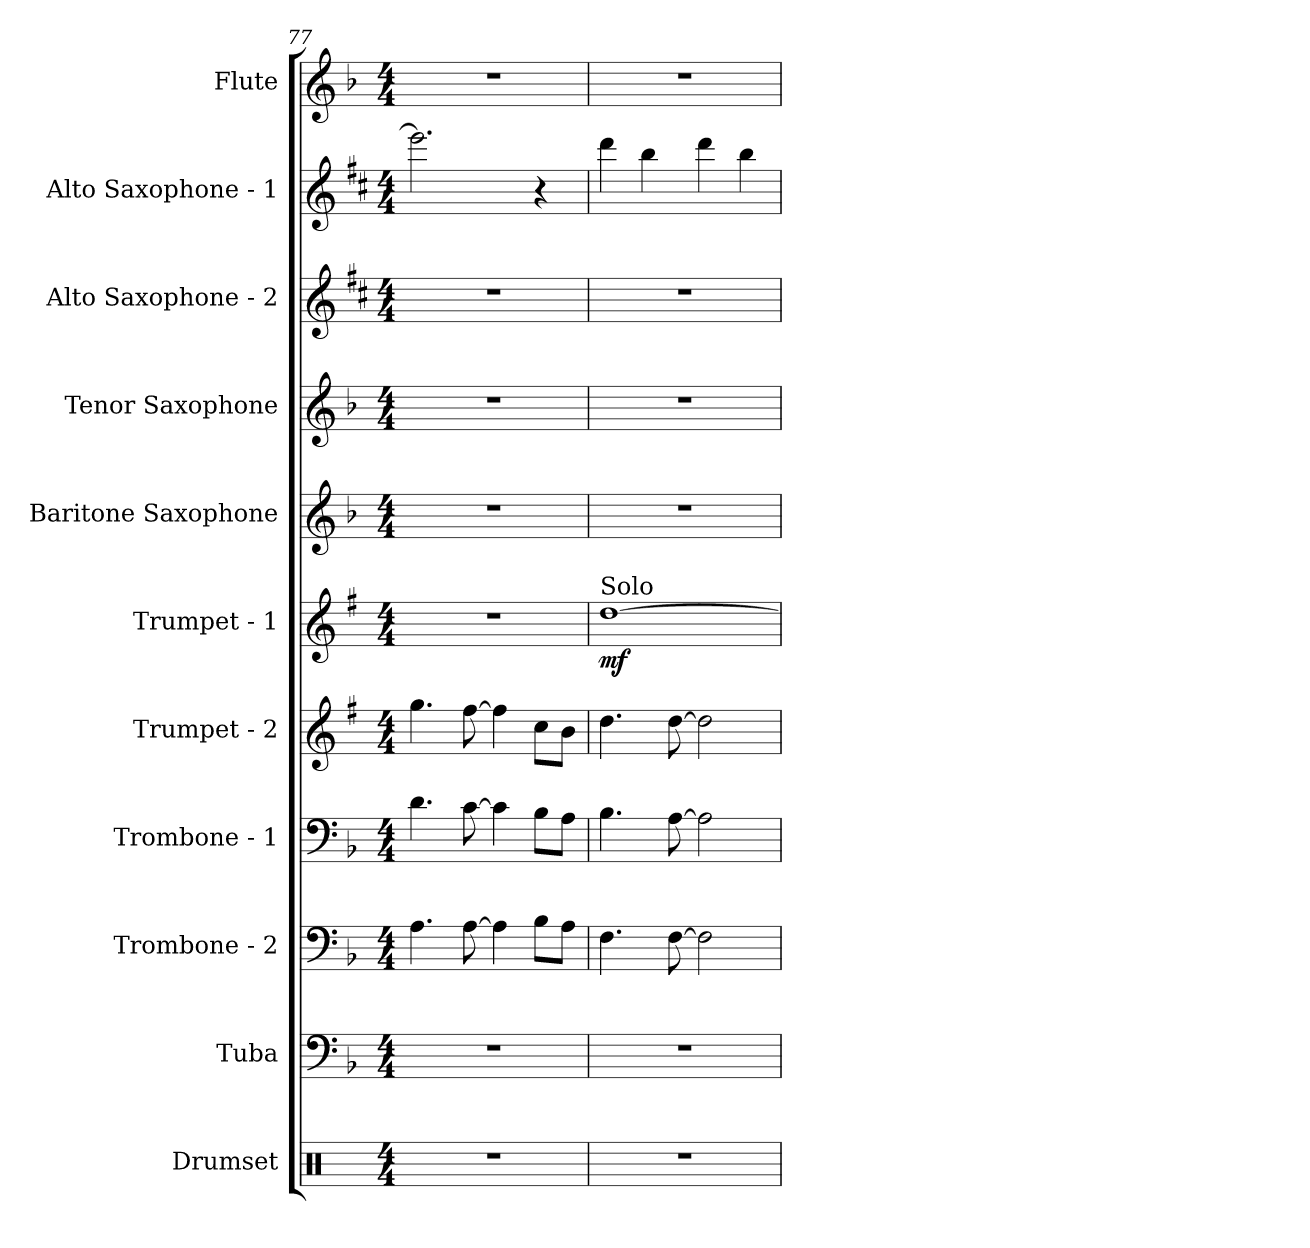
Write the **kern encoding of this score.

**kern	**kern	**kern	**kern	**kern	**kern	**dynam	**kern	**kern	**kern	**kern	**kern
*part11	*part10	*part9	*part8	*part7	*part6	*part6	*part5	*part4	*part3	*part2	*part1
*staff11	*staff10	*staff9	*staff8	*staff7	*staff6	*staff6	*staff5	*staff4	*staff3	*staff2	*staff1
*I"Drumset	*I"Tuba	*I"Trombone - 2	*I"Trombone - 1	*I"Trumpet - 2	*I"Trumpet - 1	*	*I"Baritone Saxophone	*I"Tenor Saxophone	*I"Alto Saxophone - 2	*I"Alto Saxophone - 1	*I"Flute
*I'Drs.	*I'Tba.	*I'Tbn. - 2	*I'Tbn. - 1	*I'Tpt.  - 2	*I'Tpt. - 1	*	*I'Bar. Sax.	*I'T. Sax.	*I'A. Sax. - 2	*I'A. Sax. - 1	*I'Fl.
*clefX	*clefF4	*clefF4	*clefF4	*clefG2	*clefG2	*	*clefG2	*clefG2	*clefG2	*clefG2	*clefG2
*	*	*	*	*ITrd1c2	*ITrd1c2	*	*ITrd12c21	*ITrd8c14	*ITrd5c9	*ITrd5c9	*
*k[]	*k[b-]	*k[b-]	*k[b-]	*k[b-]	*k[b-]	*	*k[b-]	*k[b-]	*k[b-]	*k[b-]	*k[b-]
*M4/4	*M4/4	*M4/4	*M4/4	*M4/4	*M4/4	*	*M4/4	*M4/4	*M4/4	*M4/4	*M4/4
=77	=77	=77	=77	=77	=77	=77	=77	=77	=77	=77	=77
1r	1r	4.A\	4.d\	4.ff\	1r	.	1r	1r	1r	2.gg\]	1r
.	.	[8A\	[8c\	[8ee\	.	.	.	.	.	.	.
.	.	4A\]	4c\]	4ee\]	.	.	.	.	.	.	.
.	.	8B-\L	8B-\L	8b-\L	.	.	.	.	.	4r	.
.	.	8A\J	8A\J	8a\J	.	.	.	.	.	.	.
=78	=78	=78	=78	=78	=78	=78	=78	=78	=78	=78	=78
!	!	!	!	!	!LO:TX:a:t=Solo	!	!	!	!	!	!
!	!	!	!	!	!	!LO:DY:b	!	!	!	!	!
1r	1r	4.F\	4.B-\	4.cc\	[1cc	mf	1r	1r	1r	4ff\	1r
.	.	.	.	.	.	.	.	.	.	4dd\	.
.	.	[8F\	[8A\	[8cc\	.	.	.	.	.	.	.
.	.	2F\]	2A\]	2cc\]	.	.	.	.	.	4ff\	.
.	.	.	.	.	.	.	.	.	.	4dd\	.
=	=	=	=	=	=	=	=	=	=	=	=
*-	*-	*-	*-	*-	*-	*-	*-	*-	*-	*-	*-
